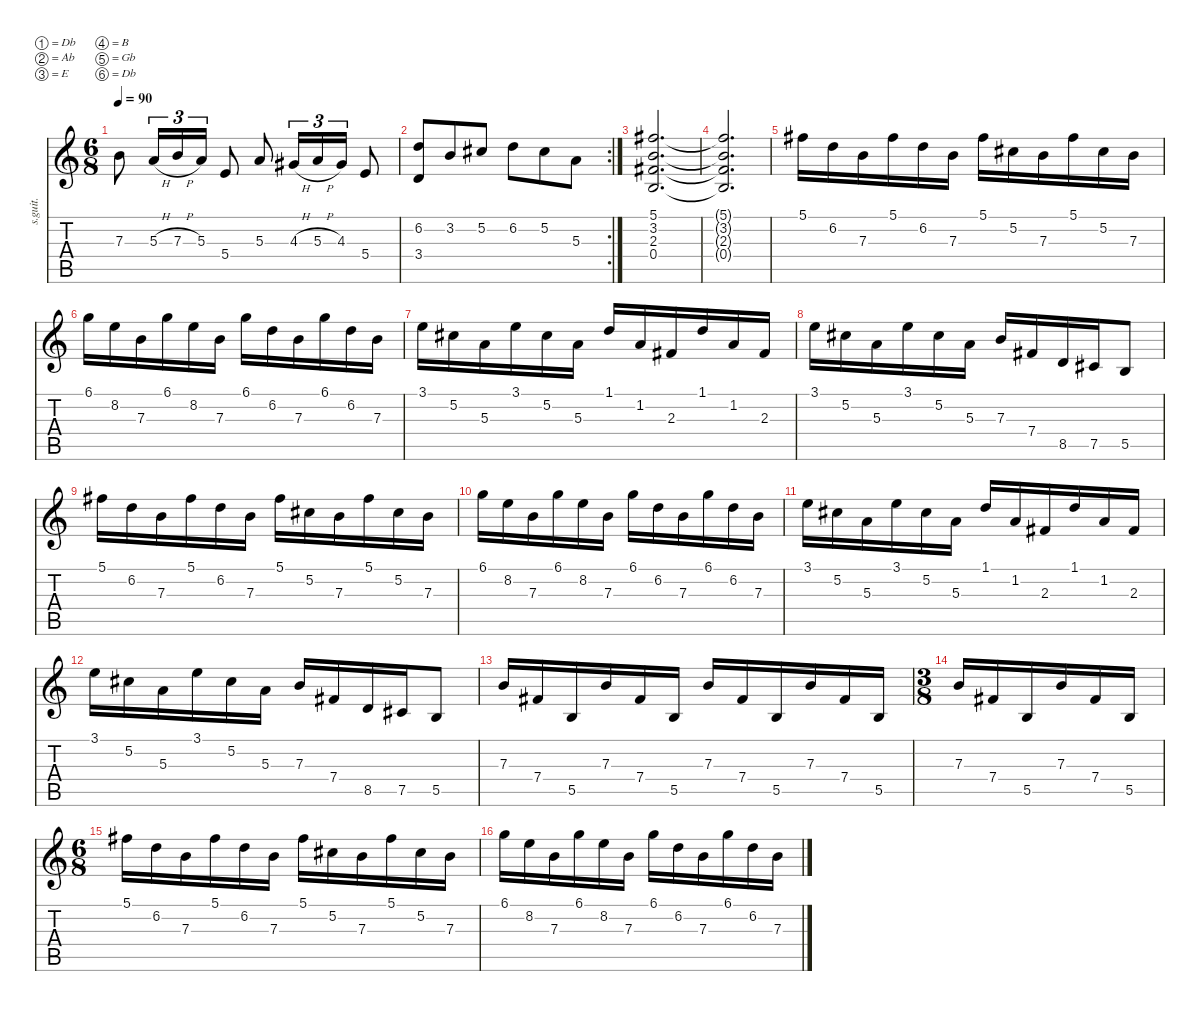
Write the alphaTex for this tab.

\defaultSystemsLayout 4
\hideDynamics
\bracketExtendMode nobrackets
\otherSystemsTrackNameOrientation horizontal
\track ("Emppu Vuorinen" "s.guit.") {instrument acousticguitarsteel}
\staff {score tabs}
\tuning (Db4 Ab3 E3 B2 Gb2 Db2)
\ts (6 8)
\tempo 90
\clef g2
\ks c
7.3.8{dy f beam Down} 5.3{h}.16{tu (3 2) beam Up} 7.3{h}.16{tu (3 2) beam Up} 5.3.16{tu (3 2) beam Up} 5.4.8{beam Up} 5.3.8{beam Up} 4.3{h acc #}.16{tu (3 2) beam Up} 5.3{h}.16{tu (3 2) beam Up} 4.3{acc #}.16{tu (3 2) beam Up} 5.4.8{beam Up} |
\rc 2
(6.2 3.4).8{beam Up} 3.2.8{beam Up} 5.2{acc #}.8{beam Up} 6.2.8{beam Down} 5.2{acc #}.8{beam Down} 5.3.8{beam Down} |
(5.1{acc #} 3.2 2.3{acc #} 0.4).2{d beam Up} |
(5.1{t acc #} 3.2{t} 2.3{t acc #} 0.4{t}).2{d beam Up} |
5.1{acc #}.16{beam Down} 6.2.16{beam Down} 7.3.16{beam Down} 5.1{acc #}.16{beam Down} 6.2.16{beam Down} 7.3.16{beam Down} 5.1{acc #}.16{beam Down} 5.2{acc #}.16{beam Down} 7.3.16{beam Down} 5.1{acc #}.16{beam Down} 5.2{acc #}.16{beam Down} 7.3.16{beam Down} |
6.1.16{beam Down} 8.2.16{beam Down} 7.3.16{beam Down} 6.1.16{beam Down} 8.2.16{beam Down} 7.3.16{beam Down} 6.1.16{beam Down} 6.2.16{beam Down} 7.3.16{beam Down} 6.1.16{beam Down} 6.2.16{beam Down} 7.3.16{beam Down} |
3.1.16{beam Down} 5.2{acc #}.16{beam Down} 5.3.16{beam Down} 3.1.16{beam Down} 5.2{acc #}.16{beam Down} 5.3.16{beam Down} 1.1.16{beam Up} 1.2.16{beam Up} 2.3{acc #}.16{beam Up} 1.1.16{beam Up} 1.2.16{beam Up} 2.3{acc #}.16{beam Up} |
3.1.16{beam Down} 5.2{acc #}.16{beam Down} 5.3.16{beam Down} 3.1.16{beam Down} 5.2{acc #}.16{beam Down} 5.3.16{beam Down} 7.3.16{beam Up} 7.4{acc #}.16{beam Up} 8.5.16{beam Up} 7.5{acc #}.16{beam Up} 5.5.8{beam Up} |
5.1{acc #}.16{beam Down} 6.2.16{beam Down} 7.3.16{beam Down} 5.1{acc #}.16{beam Down} 6.2.16{beam Down} 7.3.16{beam Down} 5.1{acc #}.16{beam Down} 5.2{acc #}.16{beam Down} 7.3.16{beam Down} 5.1{acc #}.16{beam Down} 5.2{acc #}.16{beam Down} 7.3.16{beam Down} |
6.1.16{beam Down} 8.2.16{beam Down} 7.3.16{beam Down} 6.1.16{beam Down} 8.2.16{beam Down} 7.3.16{beam Down} 6.1.16{beam Down} 6.2.16{beam Down} 7.3.16{beam Down} 6.1.16{beam Down} 6.2.16{beam Down} 7.3.16{beam Down} |
3.1.16{beam Down} 5.2{acc #}.16{beam Down} 5.3.16{beam Down} 3.1.16{beam Down} 5.2{acc #}.16{beam Down} 5.3.16{beam Down} 1.1.16{beam Up} 1.2.16{beam Up} 2.3{acc #}.16{beam Up} 1.1.16{beam Up} 1.2.16{beam Up} 2.3{acc #}.16{beam Up} |
3.1.16{beam Down} 5.2{acc #}.16{beam Down} 5.3.16{beam Down} 3.1.16{beam Down} 5.2{acc #}.16{beam Down} 5.3.16{beam Down} 7.3.16{beam Up} 7.4{acc #}.16{beam Up} 8.5.16{beam Up} 7.5{acc #}.16{beam Up} 5.5.8{beam Up} |
7.3.16{beam Up} 7.4{acc #}.16{beam Up} 5.5.16{beam Up} 7.3.16{beam Up} 7.4{acc #}.16{beam Up} 5.5.16{beam Up} 7.3.16{beam Up} 7.4{acc #}.16{beam Up} 5.5.16{beam Up} 7.3.16{beam Up} 7.4{acc #}.16{beam Up} 5.5.16{beam Up} |
\ts (3 8)
\beaming (8 3)
7.3.16{beam Up} 7.4{acc #}.16{beam Up} 5.5.16{beam Up} 7.3.16{beam Up} 7.4{acc #}.16{beam Up} 5.5.16{beam Up} |
\ts (6 8)
\beaming (8 3 3)
5.1{acc #}.16{beam Down} 6.2.16{beam Down} 7.3.16{beam Down} 5.1{acc #}.16{beam Down} 6.2.16{beam Down} 7.3.16{beam Down} 5.1{acc #}.16{beam Down} 5.2{acc #}.16{beam Down} 7.3.16{beam Down} 5.1{acc #}.16{beam Down} 5.2{acc #}.16{beam Down} 7.3.16{beam Down} |
6.1.16{beam Down} 8.2.16{beam Down} 7.3.16{beam Down} 6.1.16{beam Down} 8.2.16{beam Down} 7.3.16{beam Down} 6.1.16{beam Down} 6.2.16{beam Down} 7.3.16{beam Down} 6.1.16{beam Down} 6.2.16{beam Down} 7.3.16{beam Down}
